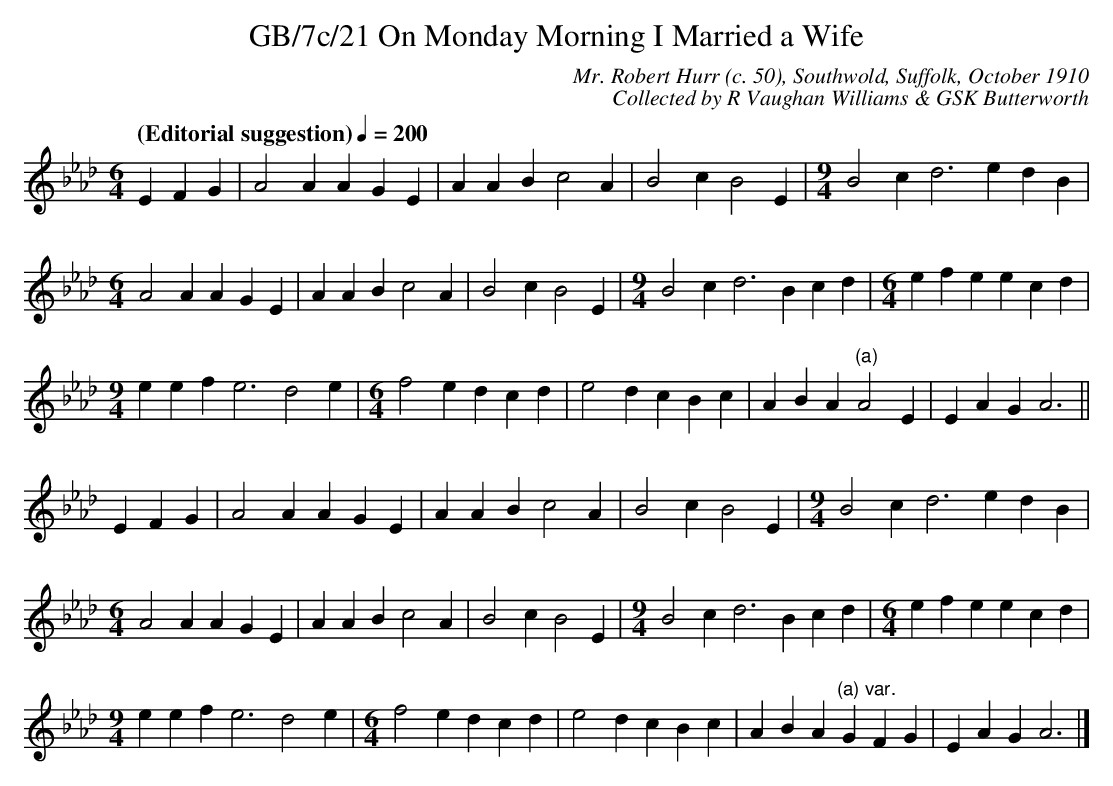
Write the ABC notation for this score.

X:1
T:GB/7c/21 On Monday Morning I Married a Wife
C:Mr. Robert Hurr (c. 50), Southwold, Suffolk, October 1910
C:Collected by R Vaughan Williams & GSK Butterworth
L:1/4
M:6/4
Q:"(Editorial suggestion)" 1/4=200
K:Ab
E F G | A2 A A G E | A A B c2 A | B2 c B2 E |[M:9/4] B2 c d3 e d B |
[M:6/4] A2 A A G E |A A B c2 A | B2 c B2 E |[M:9/4] B2 c d3 B c d |[M:6/4] e f e e c d |
[M:9/4] e e f e3 d2 e |[M:6/4] f2 e d c d | e2 d c B c | A B A "^(a)"A2 E | E A G A3 ||
E F G | A2 A A G E | A A B c2 A |B2 c B2 E |[M:9/4] B2 c d3 e d B |
[M:6/4] A2 A A G E | A A B c2 A | B2 c B2 E |[M:9/4] B2 c d3 B c d |[M:6/4] e f e e c d |
[M:9/4] e e f e3 d2 e |[M:6/4] f2 e d c d |e2 d c B c | A B A "^(a) var."G F G | E A G A3 |]
